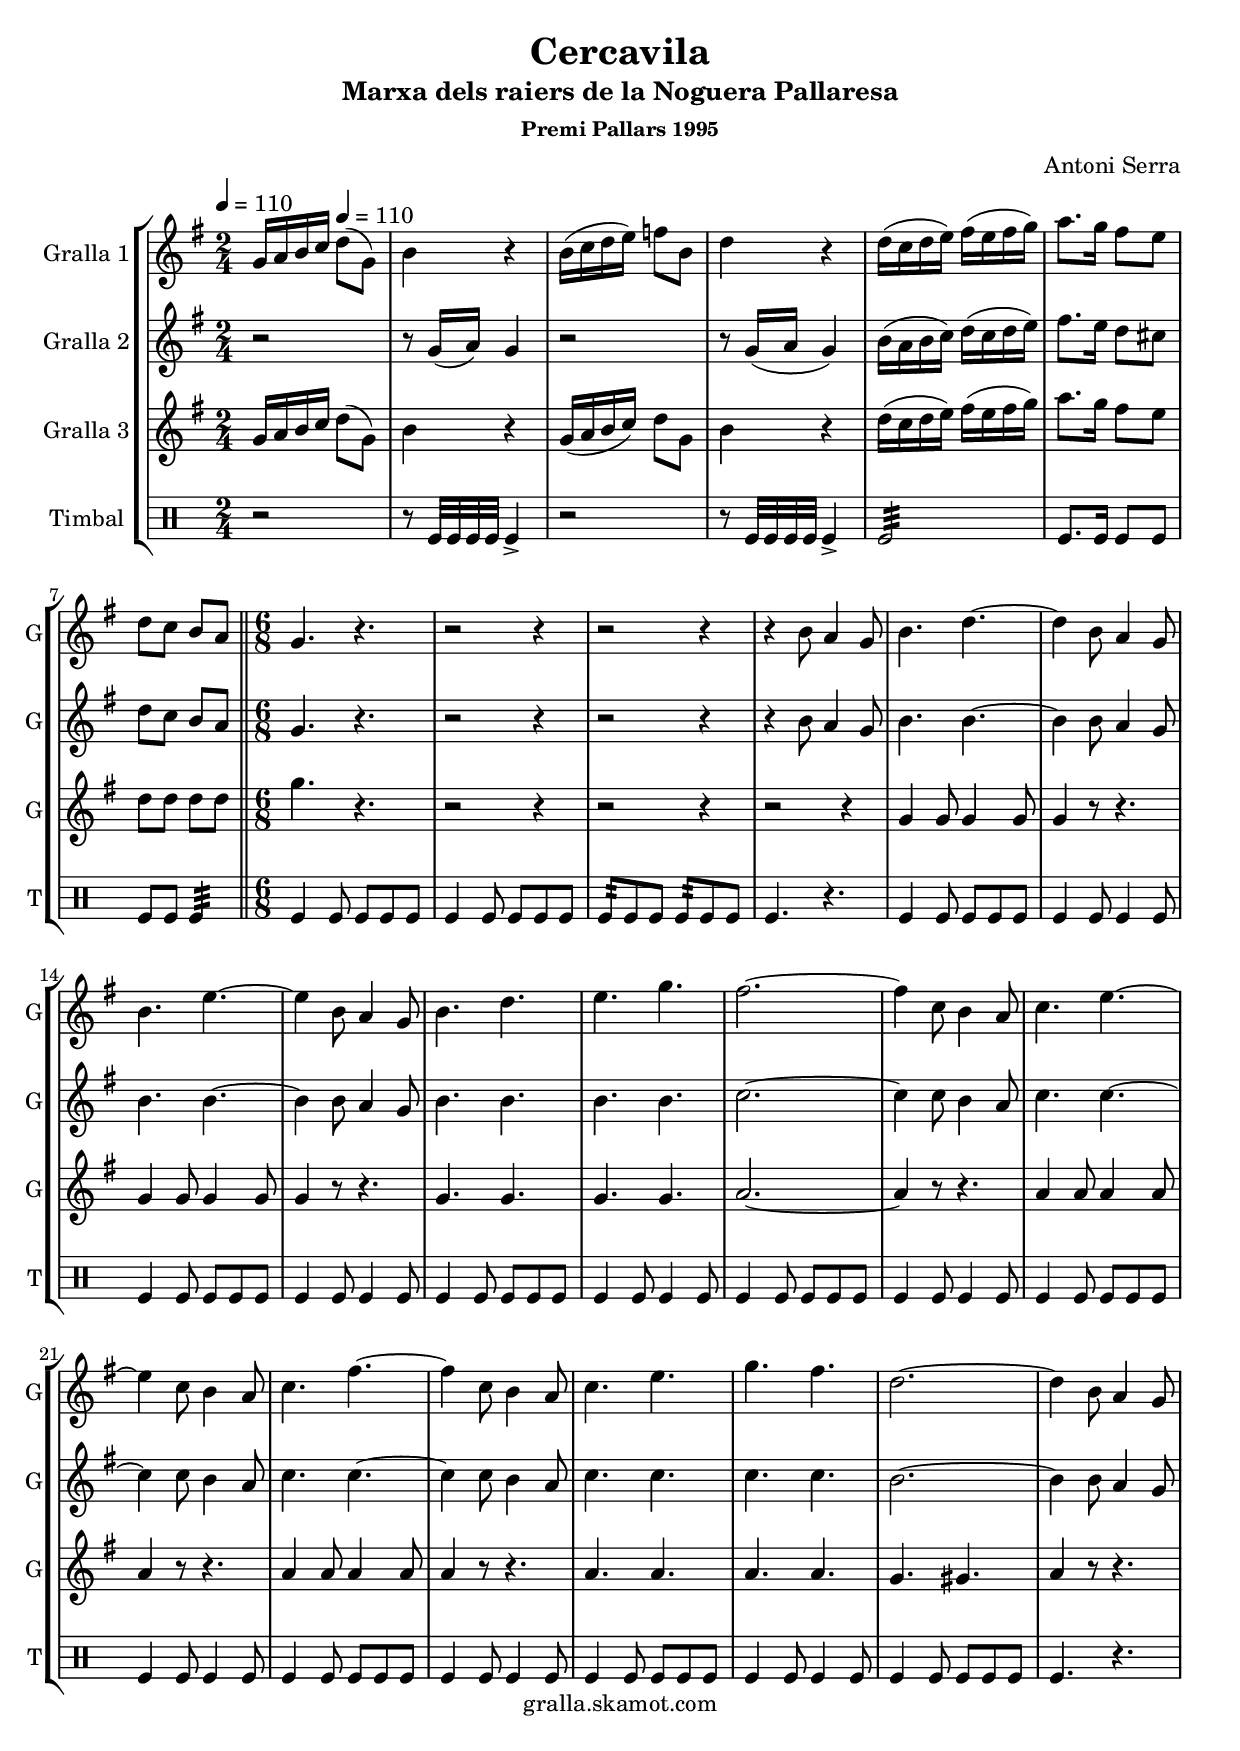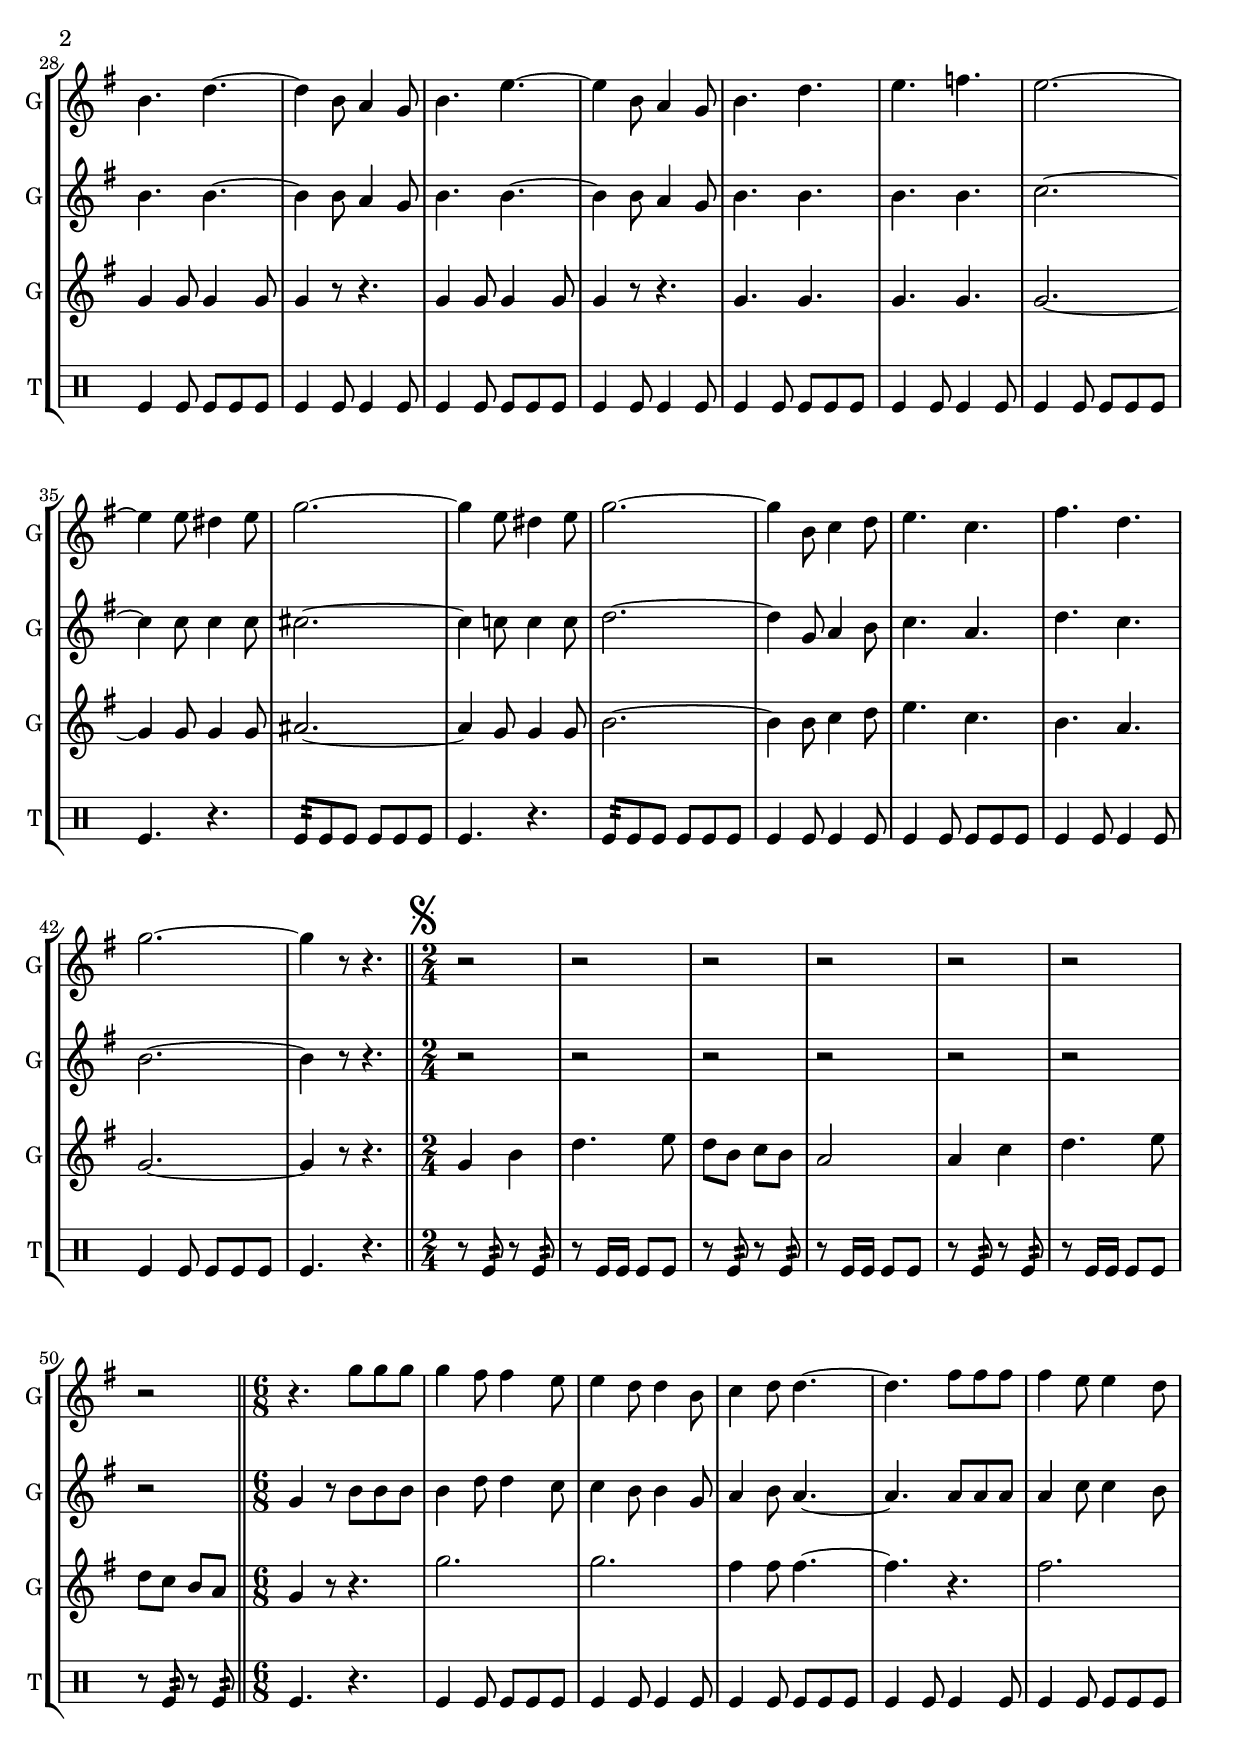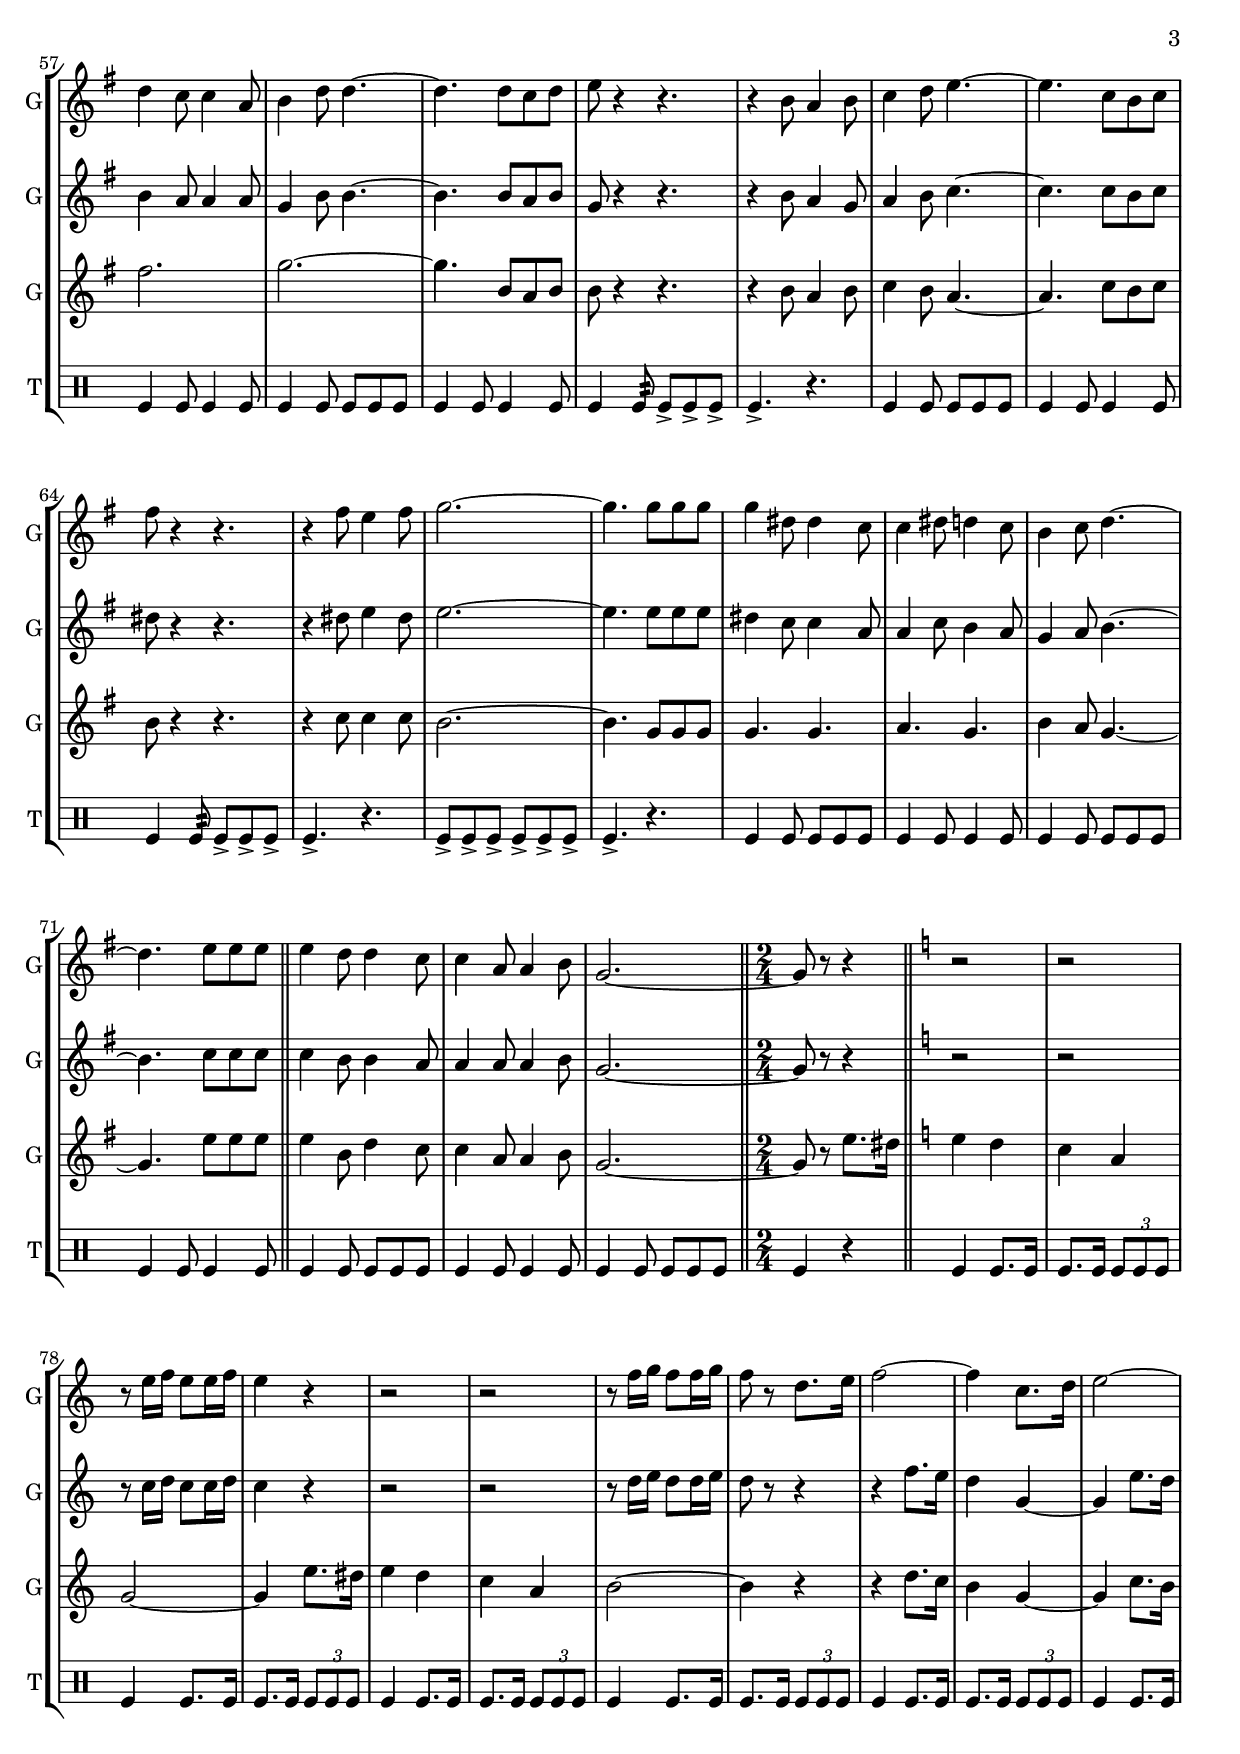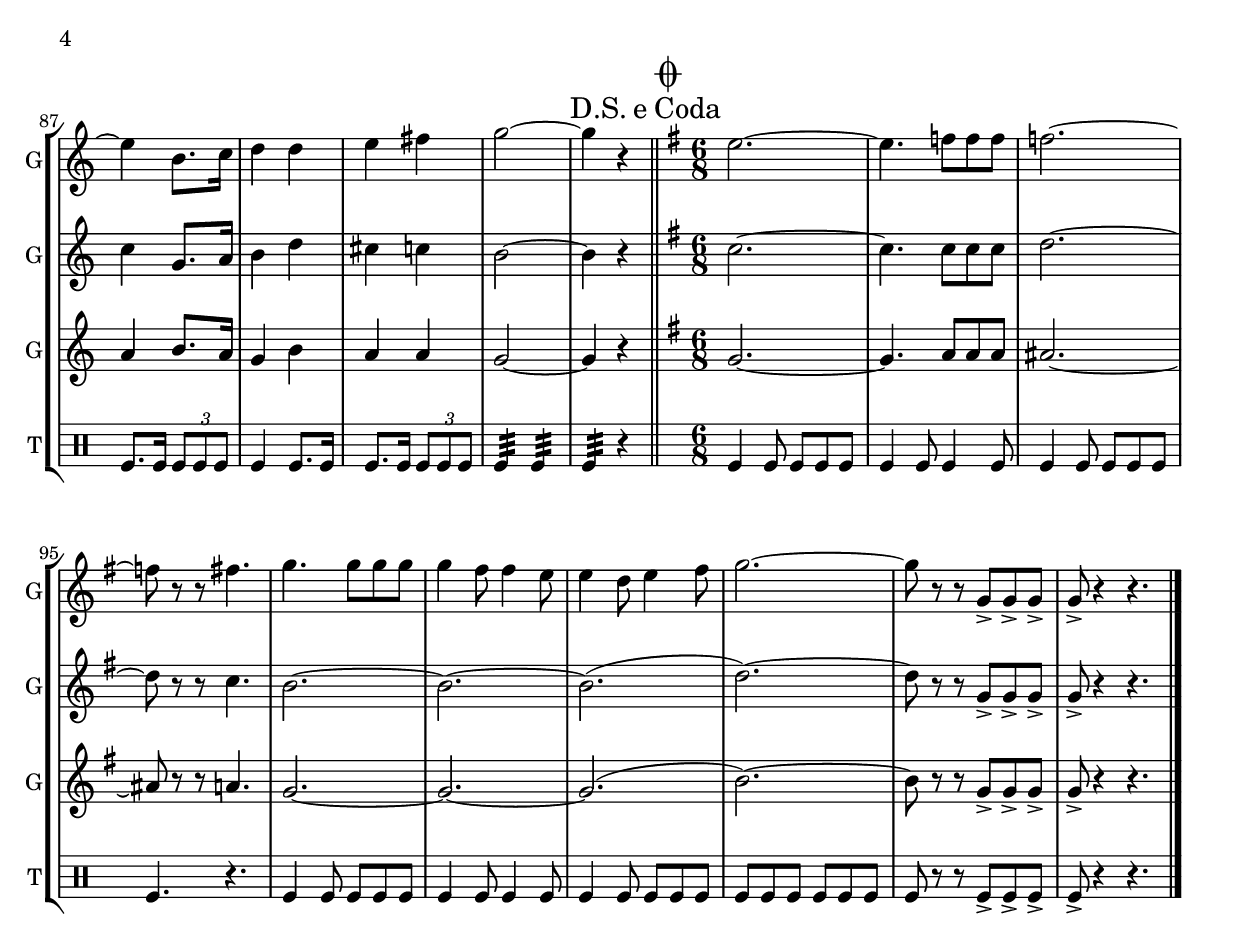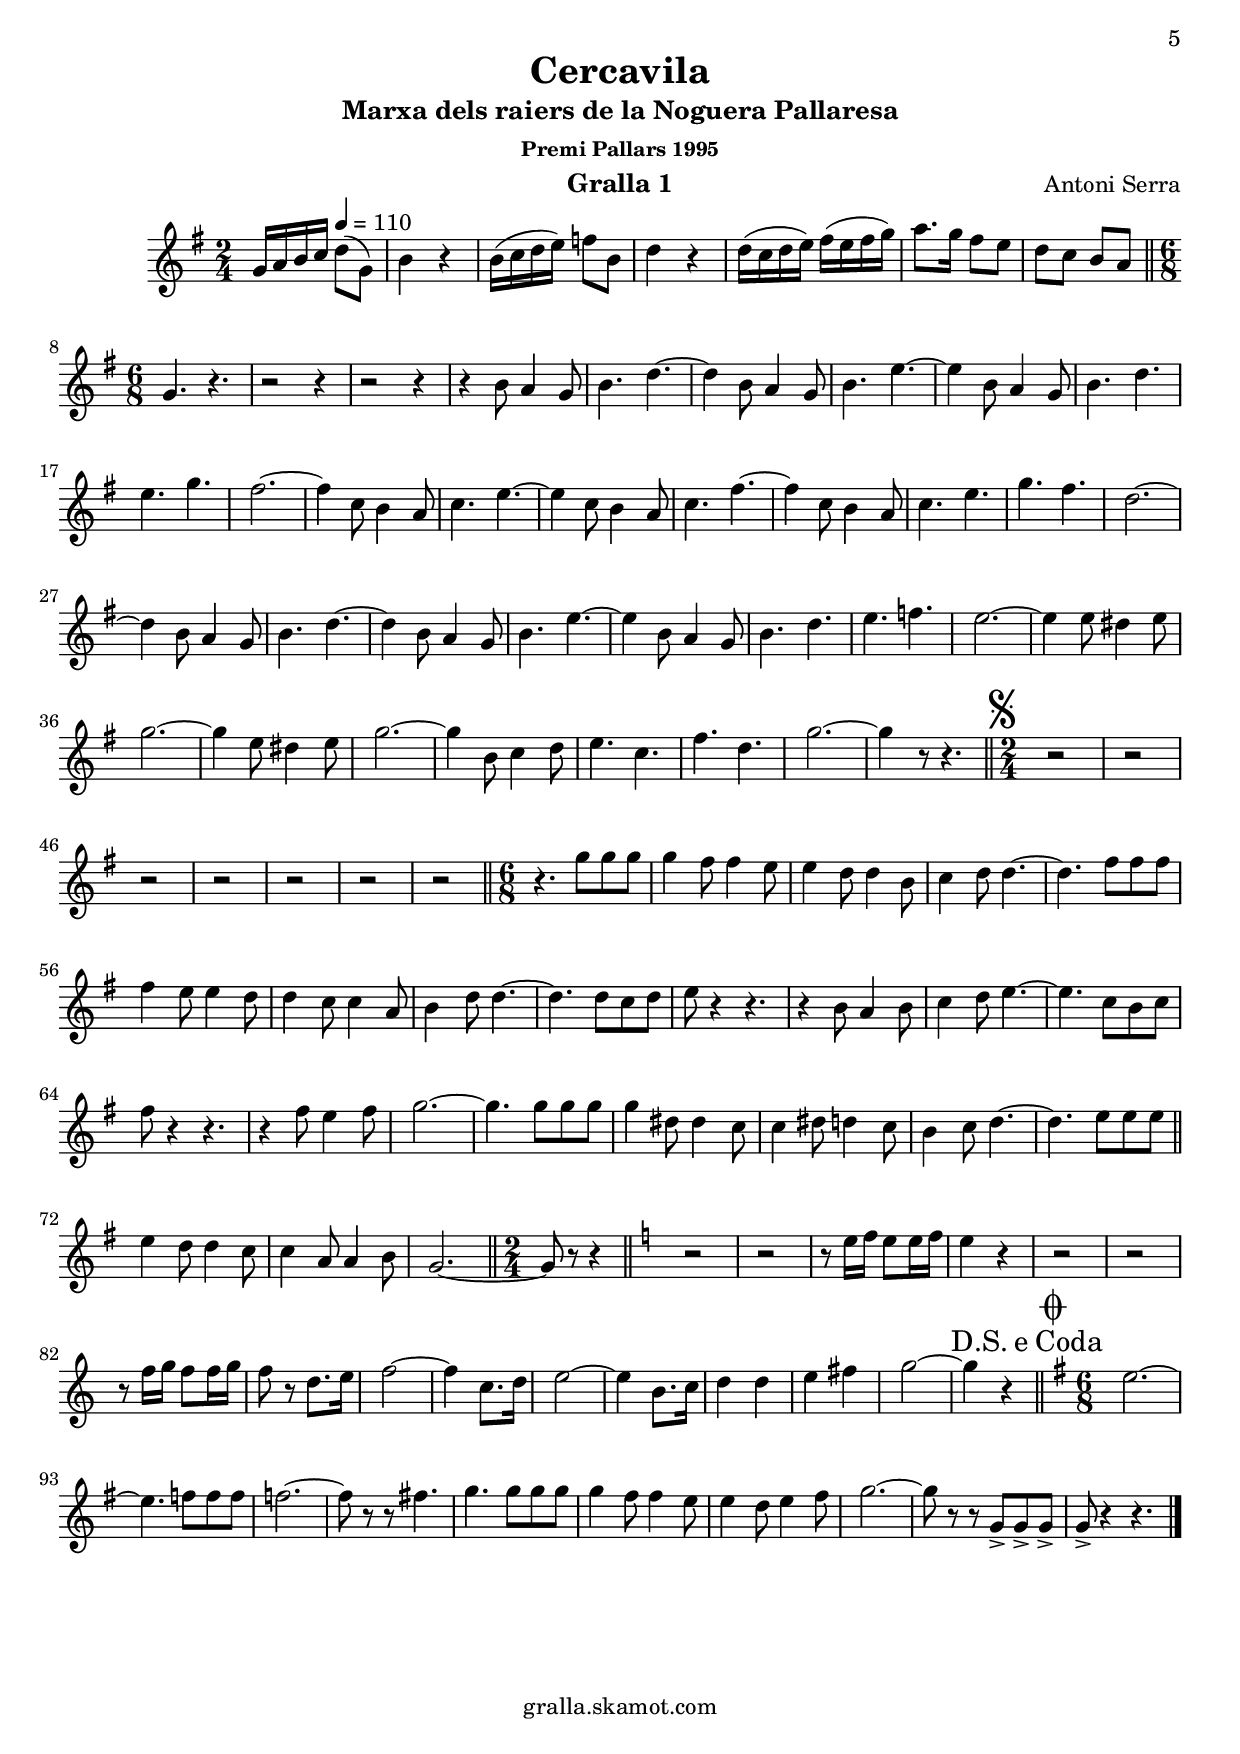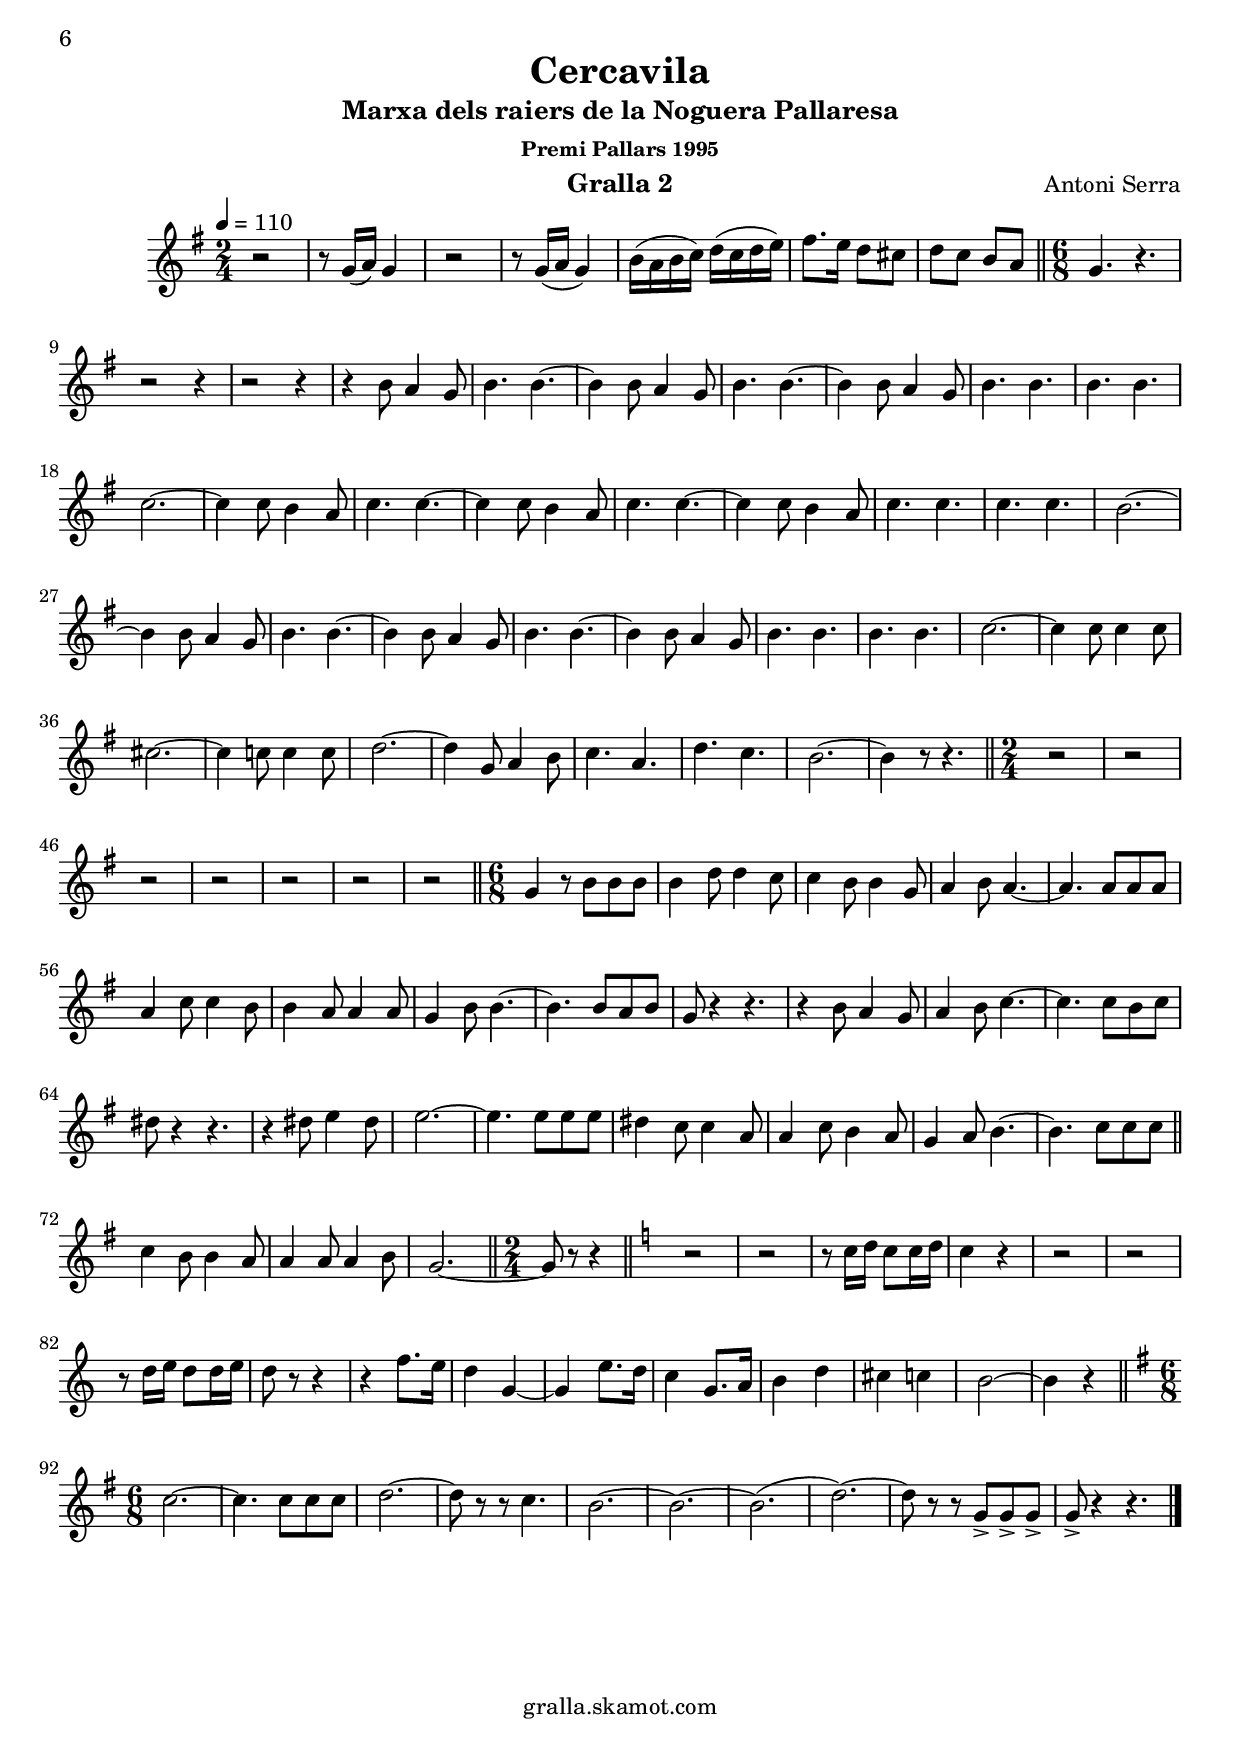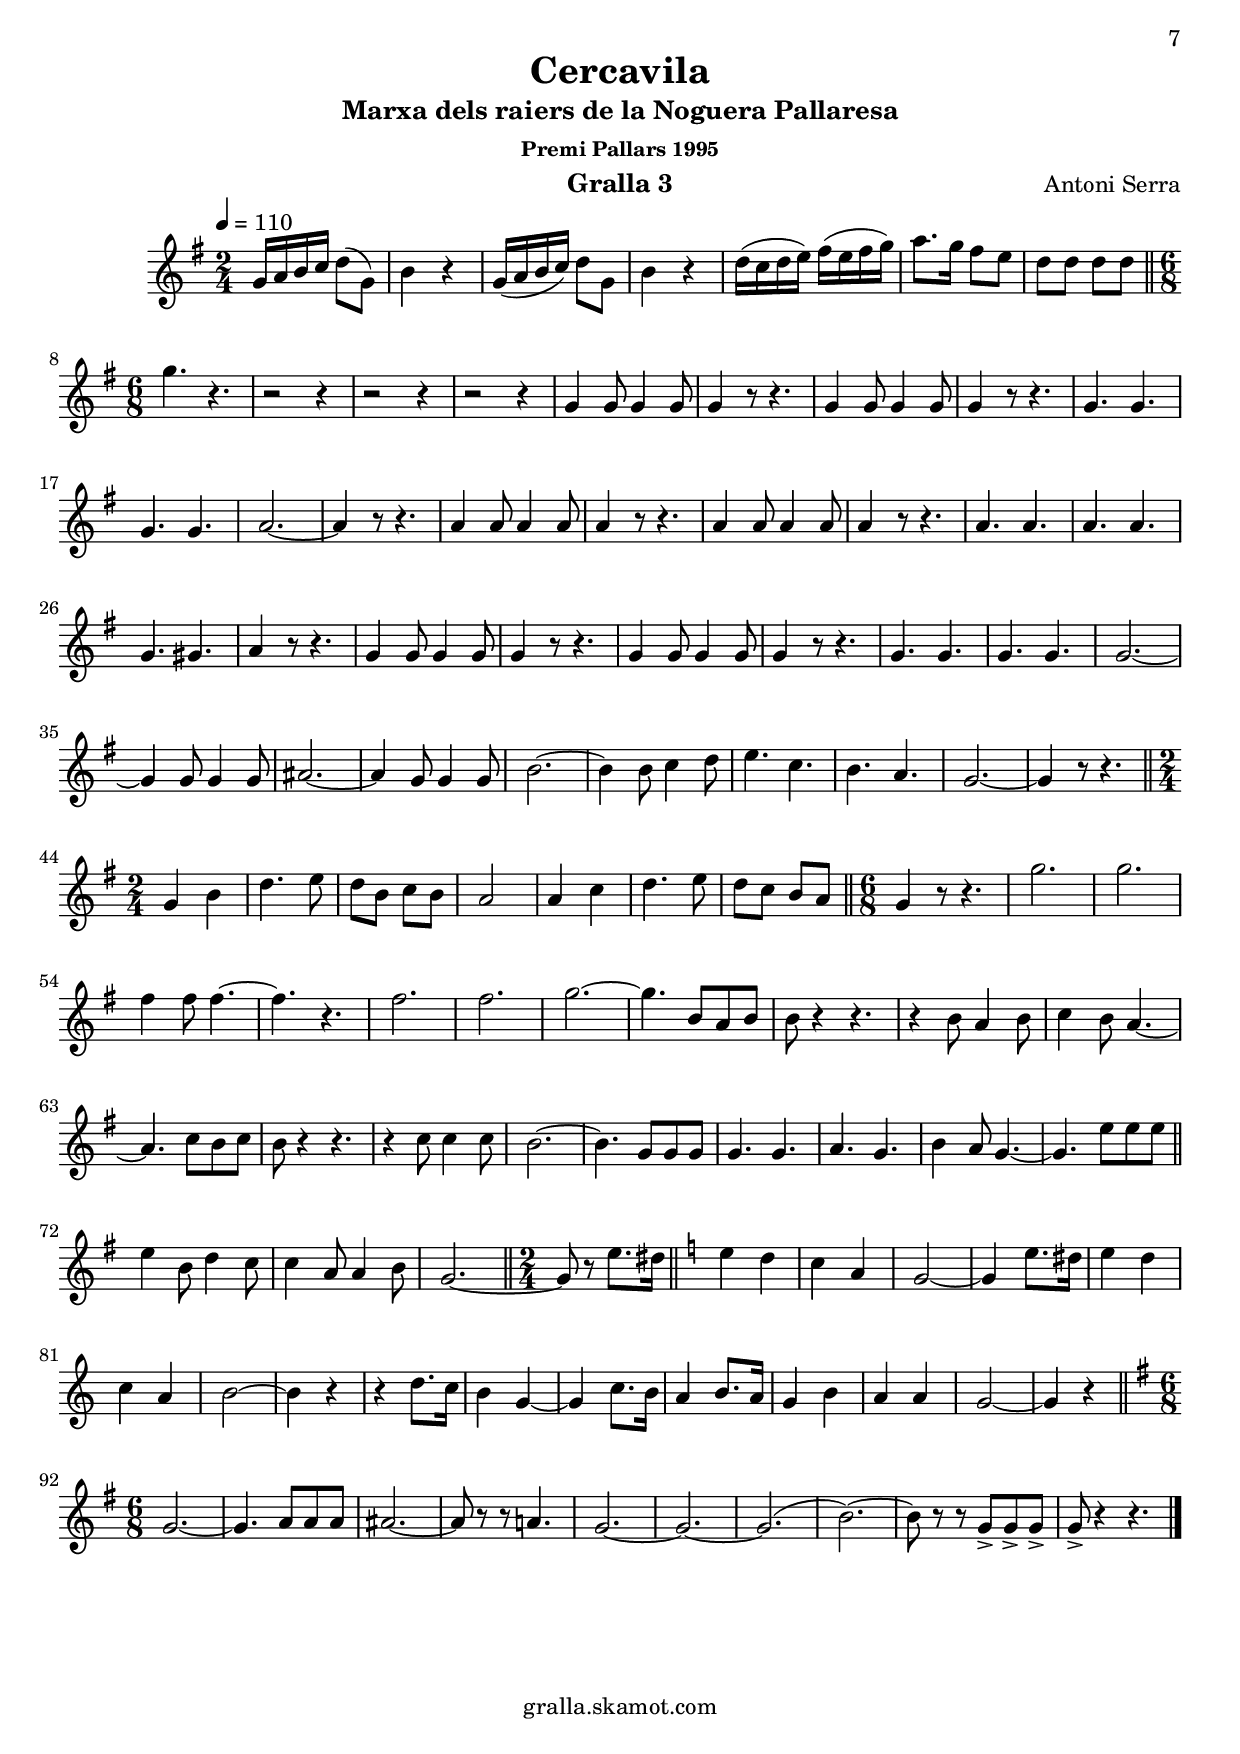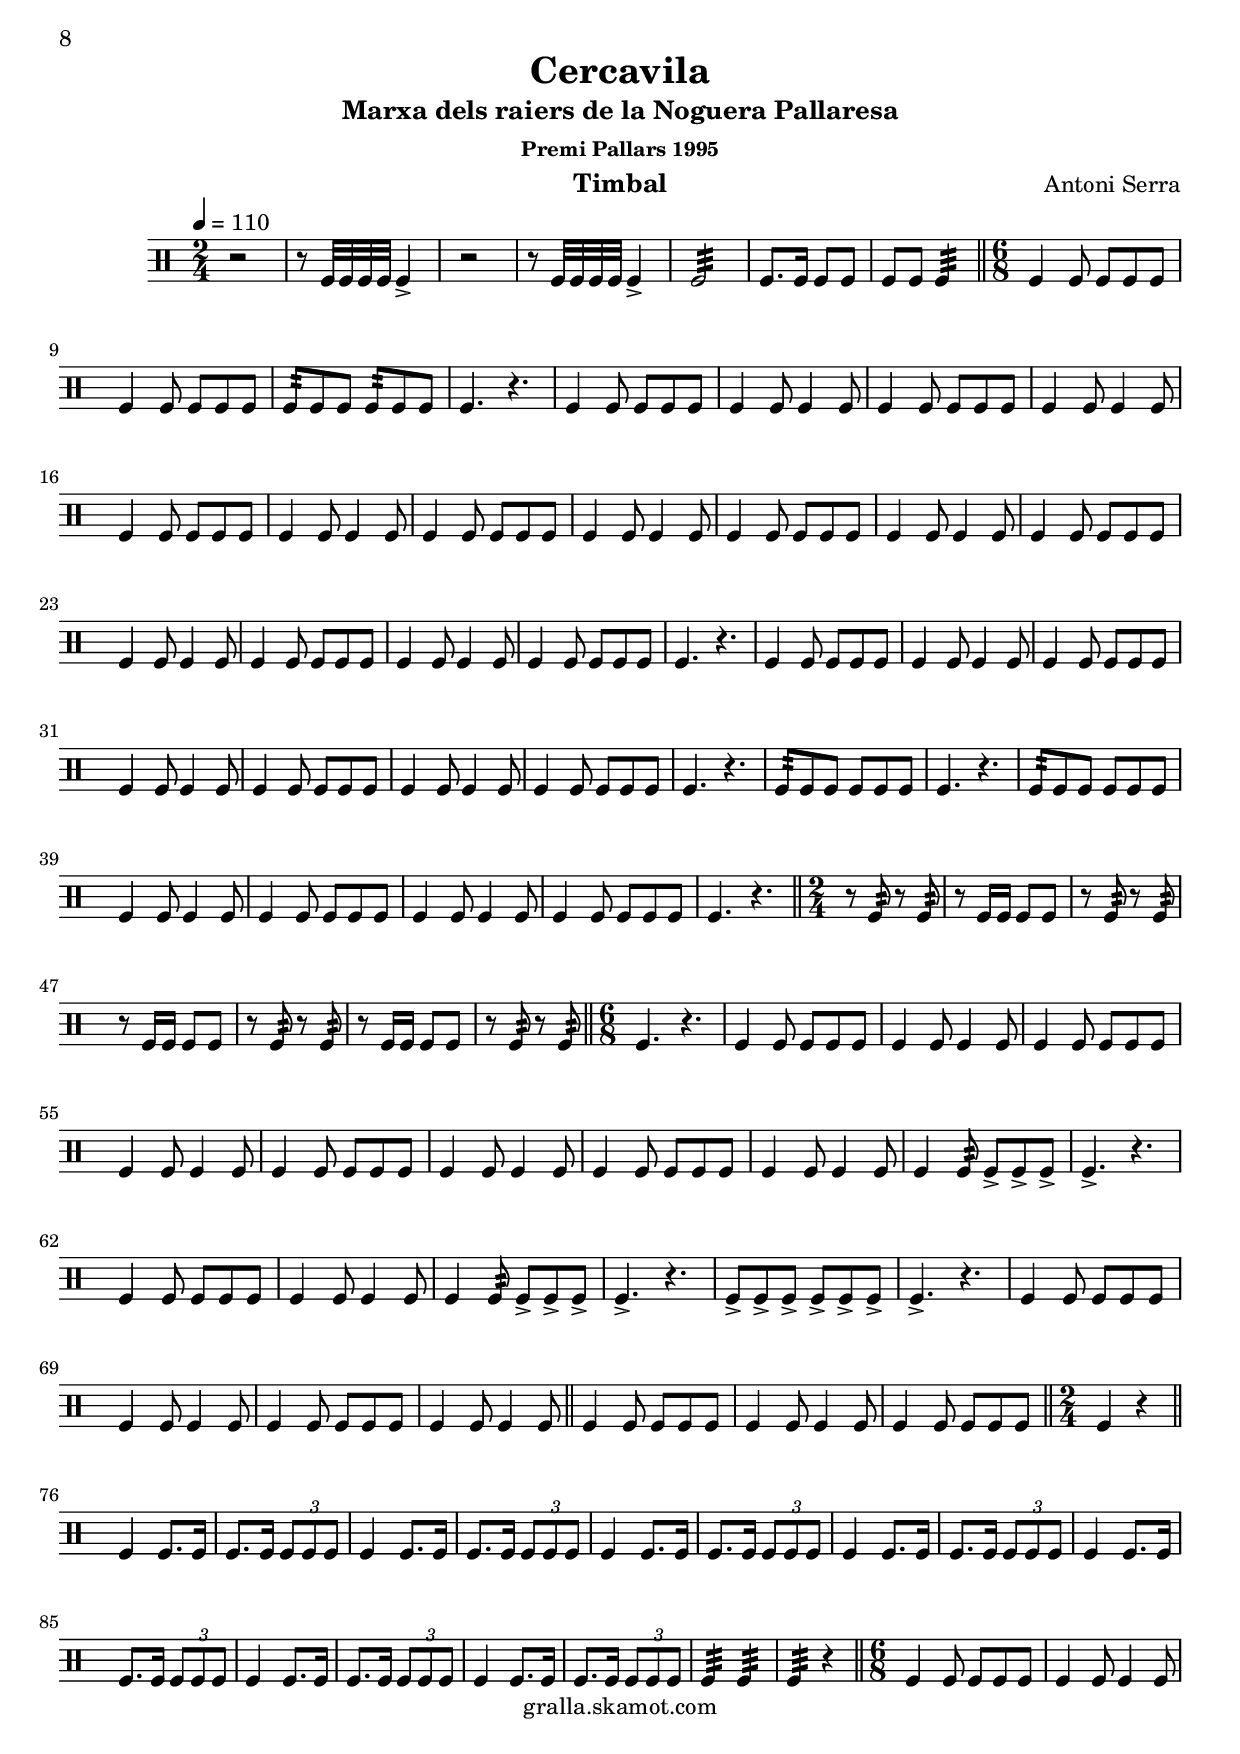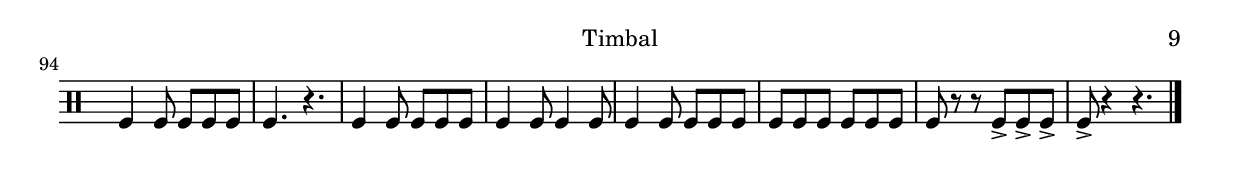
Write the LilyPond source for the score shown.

\version "2.16.2"

\header {
  dedication=""
  title="Cercavila"
  subtitle="Marxa dels raiers de la Noguera Pallaresa"
  subsubtitle="Premi Pallars 1995"
  poet=""
  meter=""
  piece=""
  composer="Antoni Serra"
  arranger=""
  opus=""
  instrument=""
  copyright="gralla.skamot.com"
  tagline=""
}

liniaroAa =
\relative g'
{
  \clef treble
  \key g \major
  \time 2/4
  g16 a b c \tempo 4 = 110 d8 ( g, )  |
  b4 r  |
  b16 ( c d e ) f8 b,  |
  d4 r  |
  %05
  d16 ( c d e ) fis ( e fis g )  |
  a8. g16 fis8 e  |
  d8 c b a  \bar "||"
  \time 6/8   g4. r  |
  r2 r4  |
  %10
  r2 r4  |
  r4 b8 a4 g8  |
  b4. d ~  |
  d4 b8 a4 g8  |
  b4. e ~  |
  %15
  e4 b8 a4 g8  |
  b4. d  |
  e4. g  |
  fis2. ~  |
  fis4 c8 b4 a8  |
  %20
  c4. e ~  |
  e4 c8 b4 a8  |
  c4. fis ~  |
  fis4 c8 b4 a8  |
  c4. e  |
  %25
  g4. fis  |
  d2. ~  |
  d4 b8 a4 g8  |
  b4. d ~  |
  d4 b8 a4 g8  |
  %30
  b4. e ~  |
  e4 b8 a4 g8  |
  b4. d  |
  e4. f  |
  e2. ~  |
  %35
  e4 e8 dis4 e8  |
  g2. ~  |
  g4 e8 dis4 e8  |
  g2. ~  |
  g4 b,8 c4 d8  |
  %40
  e4. c  |
  fis4. d  |
  g2. ~  |
  g4 r8 r4.  \bar "||"
  \time 2/4   \mark \markup {\musicglyph #"scripts.segno"} r2  |
  %45
  r2  |
  r2  |
  r2  |
  r2  |
  r2  |
  %50
  r2  \bar "||"
  \time 6/8   r4. g8 g g  |
  g4 fis8 fis4 e8  |
  e4 d8 d4 b8  |
  c4 d8 d4. ~  |
  %55
  d4. fis8 fis fis  |
  fis4 e8 e4 d8  |
  d4 c8 c4 a8  |
  b4 d8 d4. ~  |
  d4. d8 c d  |
  %60
  e8 r4 r4.  |
  r4 b8 a4 b8  |
  c4 d8 e4. ~  |
  e4. c8 b c  |
  fis8 r4 r4.  |
  %65
  r4 fis8 e4 fis8  |
  g2. ~  |
  g4. g8 g g  |
  g4 dis8 dis4 c8  |
  c4 dis8 d4 c8  |
  %70
  b4 c8 d4. ~  |
   d4. e8 e e  \bar "||"
  e4 d8 d4 c8  |
  c4 a8 a4 b8  |
  g2. ~  \bar "||"
  %75
  \time 2/4   g8 r r4  \bar "||"
  \key c \major   r2  |
  r2  |
  r8 e'16 f e8 e16 f  |
  e4 r  |
  %80
  r2  |
  r2  |
  r8 f16 g f8 f16 g  |
  f8 r d8. e16  |
  f2 ~  |
  %85
  f4 c8. d16  |
  e2 ~  |
  e4 b8. c16  |
  d4 d  |
  e4 fis  |
  %90
  g2 ~  |
  \mark \markup {D.S. e Coda} g4 r  \bar "||"
  \key g \major   \time 6/8   \mark \markup {\musicglyph #"scripts.coda"} e2. ~  |
  e4. f8 f f  |
  f2. ~  |
  %95
  f8 r r fis4.  |
  g4. g8 g g  |
  g4 fis8 fis4 e8  |
  e4 d8 e4 fis8  |
  g2. ~  |
  %100
  g8 r r g,-> g-> g->  |
  g8-> r4 r4.  \bar "|."
}

liniaroAb =
\relative g'
{
  \tempo 4 = 110
  \clef treble
  \key g \major
  \time 2/4
  r2  |
  r8 g16 ( a ) g4  |
  r2  |
  r8 g16 ( a g4 )  |
  %05
  b16 ( a b c ) d ( c d e )  |
  fis8. e16 d8 cis  |
  d8 c b a  \bar "||"
  \time 6/8   g4. r  |
  r2 r4  |
  %10
  r2 r4  |
  r4 b8 a4 g8  |
  b4. b ~  |
  b4 b8 a4 g8  |
  b4. b ~  |
  %15
  b4 b8 a4 g8  |
  b4. b  |
  b4. b  |
  c2. ~  |
  c4 c8 b4 a8  |
  %20
  c4. c ~  |
  c4 c8 b4 a8  |
  c4. c ~  |
  c4 c8 b4 a8  |
  c4. c  |
  %25
  c4. c  |
  b2. ~  |
  b4 b8 a4 g8  |
  b4. b ~  |
  b4 b8 a4 g8  |
  %30
  b4. b ~  |
  b4 b8 a4 g8  |
  b4. b  |
  b4. b  |
  c2. ~  |
  %35
  c4 c8 c4 c8  |
  cis2. ~  |
  cis4 c8 c4 c8  |
  d2. ~  |
  d4 g,8 a4 b8  |
  %40
  c4. a  |
  d4. c  |
  b2. ~  |
  b4 r8 r4.  \bar "||"
  \time 2/4   r2  |
  %45
  r2  |
  r2  |
  r2  |
  r2  |
  r2  |
  %50
  r2  \bar "||"
  \time 6/8   g4 r8 b b b  |
  b4 d8 d4 c8  |
  c4 b8 b4 g8  |
  a4 b8 a4. ~  |
  %55
  a4. a8 a a  |
  a4 c8 c4 b8  |
  b4 a8 a4 a8  |
  g4 b8 b4. ~  |
  b4. b8 a b  |
  %60
  g8 r4 r4.  |
  r4 b8 a4 g8  |
  a4 b8 c4. ~  |
  c4. c8 b c  |
  dis8 r4 r4.  |
  %65
  r4 dis8 e4 dis8  |
  e2. ~  |
  e4. e8 e e  |
  dis4 c8 c4 a8  |
  a4 c8 b4 a8  |
  %70
  g4 a8 b4. ~  |
  b4. c8 c c  \bar "||"
  c4 b8 b4 a8  |
  a4 a8 a4 b8  |
  g2. ~  \bar "||"
  %75
  \time 2/4   g8 r r4  \bar "||"
  \key c \major   r2  |
  r2  |
  r8 c16 d c8 c16 d  |
  c4 r  |
  %80
  r2  |
  r2  |
  r8 d16 e d8 d16 e  |
  d8 r r4  |
  r4 f8. e16  |
  %85
  d4 g, ~  |
  g4 e'8. d16  |
  c4 g8. a16  |
  b4 d  |
  cis4 c  |
  %90
  b2 ~  |
  b4 r  \bar "||"
  \key g \major   \time 6/8   c2. ~  |
  c4. c8 c c  |
  d2. ~  |
  %95
  d8 r r c4.  |
  b2. ~  |
  b2. ~  |
  b2. (  |
  d2. ~ )  |
  %100
  d8 r r g,-> g-> g->  |
  g8-> r4 r4.  \bar "|."
}

liniaroAc =
\relative g'
{
  \tempo 4 = 110
  \clef treble
  \key g \major
  \time 2/4
  g16 a b c d8 ( g, )  |
  b4 r  |
  g16 ( a b c ) d8 g,  |
  b4 r  |
  %05
  d16 ( c d e ) fis ( e fis g )  |
  a8. g16 fis8 e  |
  d8 d d d  \bar "||"
  \time 6/8   g4. r  |
  r2 r4  |
  %10
  r2 r4  |
  r2 r4  |
  g,4 g8 g4 g8  |
  g4 r8 r4.  |
  g4 g8 g4 g8  |
  %15
  g4 r8 r4.  |
  g4. g  |
  g4. g  |
  a2. ~  |
  a4 r8 r4.  |
  %20
  a4 a8 a4 a8  |
  a4 r8 r4.  |
  a4 a8 a4 a8  |
  a4 r8 r4.  |
  a4. a  |
  %25
  a4. a  |
  g4. gis   |
  a4 r8 r4.  |
  g4 g8 g4 g8  |
  g4 r8 r4.  |
  %30
  g4 g8 g4 g8  |
  g4 r8 r4.  |
  g4. g  |
  g4. g  |
  g2. ~  |
  %35
  g4 g8 g4 g8  |
  ais2. ~  |
  ais4 g8 g4 g8  |
  b2. ~  |
  b4 b8 c4 d8  |
  %40
  e4. c  |
  b4. a  |
  g2. ~  |
  g4 r8 r4.  \bar "||"
  \time 2/4   g4 b  |
  %45
  d4. e8  |
  d8 b c b  |
  a2  |
  a4 c  |
  d4. e8  |
  %50
  d8 c b a  \bar "||"
  \time 6/8   g4 r8 r4.  |
  g'2.  |
  g2.  |
  fis4 fis8 fis4. ~  |
  %55
  fis4. r  |
  fis2.  |
  fis2.  |
  g2. ~  |
  g4. b,8 a b  |
  %60
  b8 r4 r4.  |
  r4 b8 a4 b8  |
  c4 b8 a4. ~  |
  a4. c8 b c  |
  b8 r4 r4.  |
  %65
  r4 c8 c4 c8  |
  b2. ~  |
  b4. g8 g g  |
  g4. g  |
  a4. g  |
  %70
  b4 a8 g4. ~  |
  g4. e'8 e e  \bar "||"
  e4 b8 d4 c8  |
  c4 a8 a4 b8  |
  g2. ~  \bar "||"
  %75
  \time 2/4   g8 r e'8. dis16  \bar "||"
  \key c \major   e4 d  |
  c4 a  |
  g2 ~  |
  g4 e'8. dis16  |
  %80
  e4 d  |
  c4 a  |
  b2 ~  |
  b4 r  |
  r4 d8. c16  |
  %85
  b4 g ~  |
  g4 c8. b16  |
  a4 b8. a16  |
  g4 b  |
  a4 a  |
  %90
  g2 ~  |
  g4 r  \bar "||"
  \key g \major   \time 6/8   g2. ~  |
  g4. a8 a a  |
  ais2. ~  |
  %95
  ais8 r r a4.  |
  g2. ~  |
  g2. ~  |
  g2. (  |
  b2. ~ )  |
  %100
  b8 r r g-> g-> g->  |
  g8-> r4 r4.  \bar "|."
}

liniaroAd =
\drummode
{
  \tempo 4 = 110
  \time 2/4
  r2  |
  r8 tomfl32 tomfl tomfl tomfl tomfl4->  |
  r2  |
  r8 tomfl32 tomfl tomfl tomfl tomfl4->  |
  %05
  tomfl2:32  |
  tomfl8. tomfl16 tomfl8 tomfl  |
  tomfl8 tomfl tomfl4:32  \bar "||"
  \time 6/8   tomfl4 tomfl8 tomfl tomfl tomfl  |
  tomfl4 tomfl8 tomfl tomfl tomfl  |
  %10
  tomfl8:32 tomfl tomfl tomfl:32 tomfl tomfl  |
  tomfl4. r  |
  tomfl4 tomfl8 tomfl tomfl tomfl  |
  tomfl4 tomfl8 tomfl4 tomfl8  |
  tomfl4 tomfl8 tomfl tomfl tomfl  |
  %15
  tomfl4 tomfl8 tomfl4 tomfl8  |
  tomfl4 tomfl8 tomfl tomfl tomfl  |
  tomfl4 tomfl8 tomfl4 tomfl8  |
  tomfl4 tomfl8 tomfl tomfl tomfl  |
  tomfl4 tomfl8 tomfl4 tomfl8  |
  %20
  tomfl4 tomfl8 tomfl tomfl tomfl  |
  tomfl4 tomfl8 tomfl4 tomfl8  |
  tomfl4 tomfl8 tomfl tomfl tomfl  |
  tomfl4 tomfl8 tomfl4 tomfl8  |
  tomfl4 tomfl8 tomfl tomfl tomfl  |
  %25
  tomfl4 tomfl8 tomfl4 tomfl8  |
  tomfl4 tomfl8 tomfl tomfl tomfl  |
  tomfl4. r  |
  tomfl4 tomfl8 tomfl tomfl tomfl  |
  tomfl4 tomfl8 tomfl4 tomfl8  |
  %30
  tomfl4 tomfl8 tomfl tomfl tomfl  |
  tomfl4 tomfl8 tomfl4 tomfl8  |
  tomfl4 tomfl8 tomfl tomfl tomfl  |
  tomfl4 tomfl8 tomfl4 tomfl8  |
  tomfl4 tomfl8 tomfl tomfl tomfl  |
  %35
  tomfl4. r  |
  tomfl8:32 tomfl tomfl tomfl tomfl tomfl  |
  tomfl4. r  |
  tomfl8:32 tomfl tomfl tomfl tomfl tomfl  |
  tomfl4 tomfl8 tomfl4 tomfl8  |
  %40
  tomfl4 tomfl8 tomfl tomfl tomfl  |
  tomfl4 tomfl8 tomfl4 tomfl8  |
  tomfl4 tomfl8 tomfl tomfl tomfl  |
  tomfl4. r  \bar "||"
  \time 2/4   r8 tomfl:32 r tomfl:32  |
  %45
  r8 tomfl16 tomfl tomfl8 tomfl  |
  r8 tomfl:32 r tomfl:32  |
  r8 tomfl16 tomfl tomfl8 tomfl  |
  r8 tomfl:32 r tomfl:32  |
  r8 tomfl16 tomfl tomfl8 tomfl  |
  %50
  r8 tomfl:32 r tomfl:32  \bar "||"
  \time 6/8   tomfl4. r  |
  tomfl4 tomfl8 tomfl tomfl tomfl  |
  tomfl4 tomfl8 tomfl4 tomfl8  |
  tomfl4 tomfl8 tomfl tomfl tomfl  |
  %55
  tomfl4 tomfl8 tomfl4 tomfl8  |
  tomfl4 tomfl8 tomfl tomfl tomfl  |
  tomfl4 tomfl8 tomfl4 tomfl8  |
  tomfl4 tomfl8 tomfl tomfl tomfl  |
  tomfl4 tomfl8 tomfl4 tomfl8  |
  %60
  tomfl4 tomfl8:32 tomfl-> tomfl-> tomfl->  |
  tomfl4.-> r  |
  tomfl4 tomfl8 tomfl tomfl tomfl  |
  tomfl4 tomfl8 tomfl4 tomfl8  |
  tomfl4 tomfl8:32 tomfl-> tomfl-> tomfl->  |
  %65
  tomfl4.-> r  |
  tomfl8-> tomfl-> tomfl-> tomfl-> tomfl-> tomfl->  |
  tomfl4.-> r  |
  tomfl4 tomfl8 tomfl tomfl tomfl  |
  tomfl4 tomfl8 tomfl4 tomfl8  |
  %70
  tomfl4 tomfl8 tomfl tomfl tomfl  |
  tomfl4 tomfl8 tomfl4 tomfl8  \bar "||"
  tomfl4 tomfl8 tomfl tomfl tomfl  |
  tomfl4 tomfl8 tomfl4 tomfl8  |
  tomfl4 tomfl8 tomfl tomfl tomfl  \bar "||"
  %75
  \time 2/4   tomfl4 r  \bar "||"
  tomfl4 tomfl8. tomfl16  |
  tomfl8. tomfl16 \times 2/3 { tomfl8 tomfl tomfl }  |
  tomfl4 tomfl8. tomfl16  |
  tomfl8. tomfl16 \times 2/3 { tomfl8 tomfl tomfl }  |
  %80
  tomfl4 tomfl8. tomfl16  |
  tomfl8. tomfl16 \times 2/3 { tomfl8 tomfl tomfl }  |
  tomfl4 tomfl8. tomfl16  |
  tomfl8. tomfl16 \times 2/3 { tomfl8 tomfl tomfl }  |
  tomfl4 tomfl8. tomfl16  |
  %85
  tomfl8. tomfl16 \times 2/3 { tomfl8 tomfl tomfl }  |
  tomfl4 tomfl8. tomfl16  |
  tomfl8. tomfl16 \times 2/3 { tomfl8 tomfl tomfl }  |
  tomfl4 tomfl8. tomfl16  |
  tomfl8. tomfl16 \times 2/3 { tomfl8 tomfl tomfl }  |
  %90
  tomfl4:32 tomfl:32  |
  tomfl4:32 r  \bar "||"
  \time 6/8   tomfl4 tomfl8 tomfl tomfl tomfl  |
  tomfl4 tomfl8 tomfl4 tomfl8  |
  tomfl4 tomfl8 tomfl tomfl tomfl  |
  %95
  tomfl4. r  |
  tomfl4 tomfl8 tomfl tomfl tomfl  |
  tomfl4 tomfl8 tomfl4 tomfl8  |
  tomfl4 tomfl8 tomfl tomfl tomfl  |
  tomfl8 tomfl tomfl tomfl tomfl tomfl  |
  %100
  tomfl8 r r tomfl-> tomfl-> tomfl->  |
  tomfl8-> r4 r4.  \bar "|."
}

\bookpart {
  \score {
    \new StaffGroup {
      \override Score.RehearsalMark #'self-alignment-X = #LEFT
      <<
        \new Staff \with {instrumentName = #"Gralla 1" shortInstrumentName = #"G"} \liniaroAa
        \new Staff \with {instrumentName = #"Gralla 2" shortInstrumentName = #"G"} \liniaroAb
        \new Staff \with {instrumentName = #"Gralla 3" shortInstrumentName = #"G"} \liniaroAc
        \new DrumStaff \with {instrumentName = #"Timbal" shortInstrumentName = #"T"} \liniaroAd
      >>
    }
    \layout {}
  }
  \score { \unfoldRepeats
    \new StaffGroup {
      \override Score.RehearsalMark #'self-alignment-X = #LEFT
      <<
        \new Staff \with {instrumentName = #"Gralla 1" shortInstrumentName = #"G"} \liniaroAa
        \new Staff \with {instrumentName = #"Gralla 2" shortInstrumentName = #"G"} \liniaroAb
        \new Staff \with {instrumentName = #"Gralla 3" shortInstrumentName = #"G"} \liniaroAc
        \new DrumStaff \with {instrumentName = #"Timbal" shortInstrumentName = #"T"} \liniaroAd
      >>
    }
    \midi {
      \set Staff.midiInstrument = "oboe"
      \set DrumStaff.midiInstrument = "drums"
    }
  }
}

\bookpart {
  \header {instrument="Gralla 1"}
  \score {
    \new StaffGroup {
      \override Score.RehearsalMark #'self-alignment-X = #LEFT
      <<
        \new Staff \liniaroAa
      >>
    }
    \layout {}
  }
  \score { \unfoldRepeats
    \new StaffGroup {
      \override Score.RehearsalMark #'self-alignment-X = #LEFT
      <<
        \new Staff \liniaroAa
      >>
    }
    \midi {
      \set Staff.midiInstrument = "oboe"
      \set DrumStaff.midiInstrument = "drums"
    }
  }
}

\bookpart {
  \header {instrument="Gralla 2"}
  \score {
    \new StaffGroup {
      \override Score.RehearsalMark #'self-alignment-X = #LEFT
      <<
        \new Staff \liniaroAb
      >>
    }
    \layout {}
  }
  \score { \unfoldRepeats
    \new StaffGroup {
      \override Score.RehearsalMark #'self-alignment-X = #LEFT
      <<
        \new Staff \liniaroAb
      >>
    }
    \midi {
      \set Staff.midiInstrument = "oboe"
      \set DrumStaff.midiInstrument = "drums"
    }
  }
}

\bookpart {
  \header {instrument="Gralla 3"}
  \score {
    \new StaffGroup {
      \override Score.RehearsalMark #'self-alignment-X = #LEFT
      <<
        \new Staff \liniaroAc
      >>
    }
    \layout {}
  }
  \score { \unfoldRepeats
    \new StaffGroup {
      \override Score.RehearsalMark #'self-alignment-X = #LEFT
      <<
        \new Staff \liniaroAc
      >>
    }
    \midi {
      \set Staff.midiInstrument = "oboe"
      \set DrumStaff.midiInstrument = "drums"
    }
  }
}

\bookpart {
  \header {instrument="Timbal"}
  \score {
    \new StaffGroup {
      \override Score.RehearsalMark #'self-alignment-X = #LEFT
      <<
        \new DrumStaff \liniaroAd
      >>
    }
    \layout {}
  }
  \score { \unfoldRepeats
    \new StaffGroup {
      \override Score.RehearsalMark #'self-alignment-X = #LEFT
      <<
        \new DrumStaff \liniaroAd
      >>
    }
    \midi {
      \set Staff.midiInstrument = "oboe"
      \set DrumStaff.midiInstrument = "drums"
    }
  }
}

